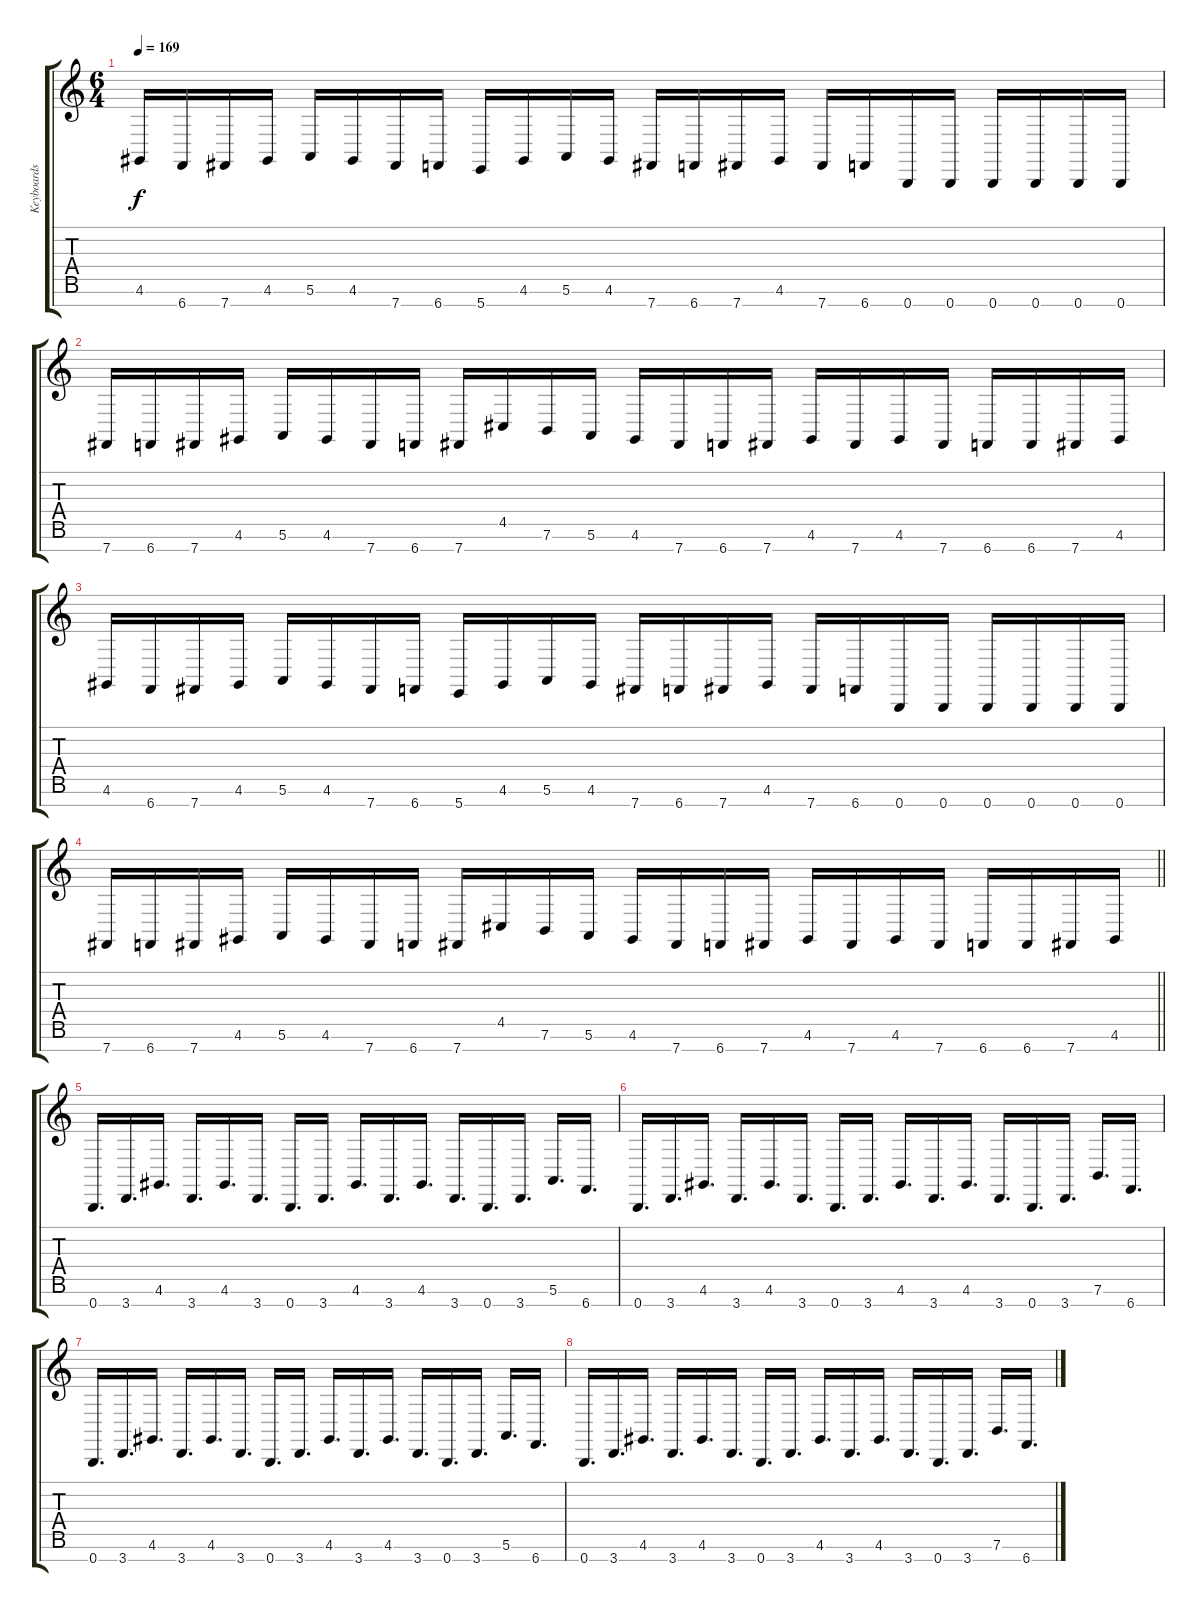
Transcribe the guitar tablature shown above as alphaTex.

\track ("Keyboards 1" "Keyboards ") {instrument lead2sawtooth}
\staff {score tabs}
\tuning (E4 B3 G3 D3 A2 E2 B1) {hide}
\ts (6 4)
\tempo 169
\clef g2
\ks c
4.6.16{dy f} 6.7.16 7.7.16 4.6.16 5.6.16 4.6.16 7.7.16 6.7.16 5.7.16 4.6.16 5.6.16 4.6.16 7.7.16 6.7.16 7.7.16 4.6.16 7.7.16 6.7.16 0.7.16 0.7.16 0.7.16 0.7.16 0.7.16 0.7.16 |
7.7.16 6.7.16 7.7.16 4.6.16 5.6.16 4.6.16 7.7.16 6.7.16 7.7.16 4.5.16 7.6.16 5.6.16 4.6.16 7.7.16 6.7.16 7.7.16 4.6.16 7.7.16 4.6.16 7.7.16 6.7.16 6.7.16 7.7.16 4.6.16 |
4.6.16 6.7.16 7.7.16 4.6.16 5.6.16 4.6.16 7.7.16 6.7.16 5.7.16 4.6.16 5.6.16 4.6.16 7.7.16 6.7.16 7.7.16 4.6.16 7.7.16 6.7.16 0.7.16 0.7.16 0.7.16 0.7.16 0.7.16 0.7.16 |
\barLineRight lightlight
7.7.16 6.7.16 7.7.16 4.6.16 5.6.16 4.6.16 7.7.16 6.7.16 7.7.16 4.5.16 7.6.16 5.6.16 4.6.16 7.7.16 6.7.16 7.7.16 4.6.16 7.7.16 4.6.16 7.7.16 6.7.16 6.7.16 7.7.16 4.6.16 |
0.7.16{d} 3.7.16{d} 4.6.16{d} 3.7.16{d} 4.6.16{d} 3.7.16{d} 0.7.16{d} 3.7.16{d} 4.6.16{d} 3.7.16{d} 4.6.16{d} 3.7.16{d} 0.7.16{d} 3.7.16{d} 5.6.16{d} 6.7.16{d} |
0.7.16{d} 3.7.16{d} 4.6.16{d} 3.7.16{d} 4.6.16{d} 3.7.16{d} 0.7.16{d} 3.7.16{d} 4.6.16{d} 3.7.16{d} 4.6.16{d} 3.7.16{d} 0.7.16{d} 3.7.16{d} 7.6.16{d} 6.7.16{d} |
0.7.16{d} 3.7.16{d} 4.6.16{d} 3.7.16{d} 4.6.16{d} 3.7.16{d} 0.7.16{d} 3.7.16{d} 4.6.16{d} 3.7.16{d} 4.6.16{d} 3.7.16{d} 0.7.16{d} 3.7.16{d} 5.6.16{d} 6.7.16{d} |
0.7.16{d} 3.7.16{d} 4.6.16{d} 3.7.16{d} 4.6.16{d} 3.7.16{d} 0.7.16{d} 3.7.16{d} 4.6.16{d} 3.7.16{d} 4.6.16{d} 3.7.16{d} 0.7.16{d} 3.7.16{d} 7.6.16{d} 6.7.16{d}
